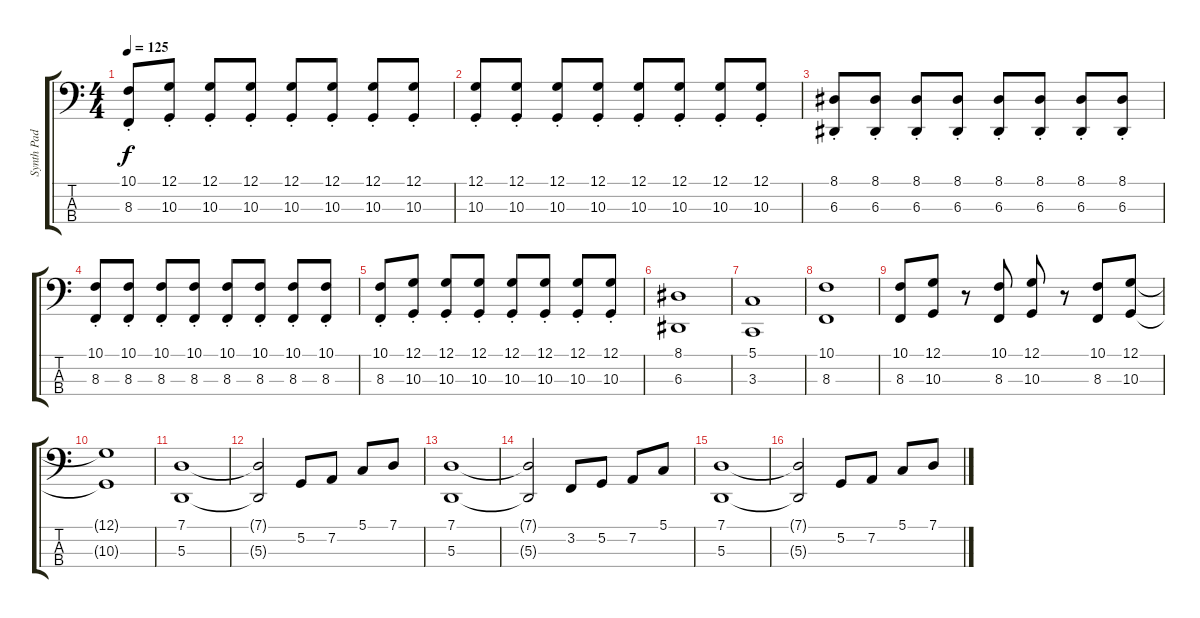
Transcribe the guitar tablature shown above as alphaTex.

\track ("Synth Pad" "Synth Pad") {instrument lead2sawtooth}
\staff {score tabs}
\tuning (G2 D2 A1 E1) {hide}
\ts (4 4)
\tempo 125
\clef f4
\ks c
(10.1{st} 8.3{st}).8{dy f} (12.1{st} 10.3{st}).8 (12.1{st} 10.3{st}).8 (12.1{st} 10.3{st}).8 (12.1{st} 10.3{st}).8 (12.1{st} 10.3{st}).8 (12.1{st} 10.3{st}).8 (12.1{st} 10.3{st}).8 |
(12.1{st} 10.3{st}).8 (12.1{st} 10.3{st}).8 (12.1{st} 10.3{st}).8 (12.1{st} 10.3{st}).8 (12.1{st} 10.3{st}).8 (12.1{st} 10.3{st}).8 (12.1{st} 10.3{st}).8 (12.1{st} 10.3{st}).8 |
(8.1{st} 6.3{st}).8 (8.1{st} 6.3{st}).8 (8.1{st} 6.3{st}).8 (8.1{st} 6.3{st}).8 (8.1{st} 6.3{st}).8 (8.1{st} 6.3{st}).8 (8.1{st} 6.3{st}).8 (8.1{st} 6.3{st}).8 |
(10.1{st} 8.3{st}).8 (10.1{st} 8.3{st}).8 (10.1{st} 8.3{st}).8 (10.1{st} 8.3{st}).8 (10.1{st} 8.3{st}).8 (10.1{st} 8.3{st}).8 (10.1{st} 8.3{st}).8 (10.1{st} 8.3{st}).8 |
(10.1{st} 8.3{st}).8 (12.1{st} 10.3{st}).8 (12.1{st} 10.3{st}).8 (12.1{st} 10.3{st}).8 (12.1{st} 10.3{st}).8 (12.1{st} 10.3{st}).8 (12.1{st} 10.3{st}).8 (12.1{st} 10.3{st}).8 |
(8.1 6.3).1 |
(5.1 3.3).1 |
(10.1 8.3).1 |
(10.1 8.3).8 (12.1 10.3).8 r.8 (10.1 8.3).8 (12.1 10.3).8 r.8 (10.1 8.3).8 (12.1 10.3).8 |
(12.1{t} 10.3{t}).1 |
(7.1 5.3).1 |
(7.1{t} 5.3{t}).2 5.2.8 7.2.8 5.1.8 7.1.8 |
(7.1 5.3).1 |
(7.1{t} 5.3{t}).2 3.2.8 5.2.8 7.2.8 5.1.8 |
(7.1 5.3).1 |
(7.1{t} 5.3{t}).2 5.2.8 7.2.8 5.1.8 7.1.8
